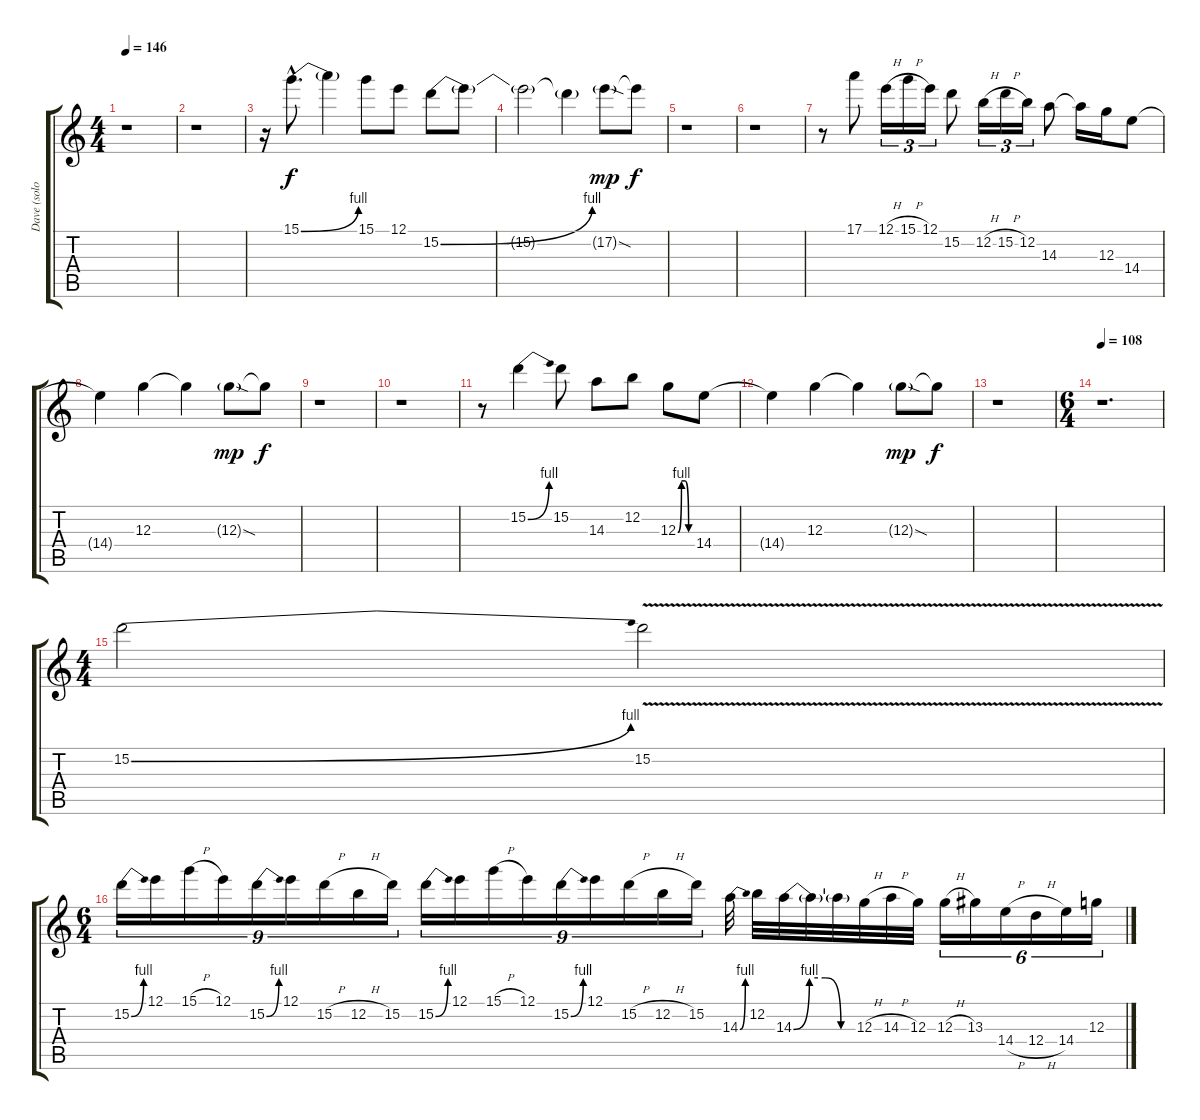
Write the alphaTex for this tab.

\track ("Dave (solo)" "Dave (solo") {instrument distortionguitar}
\staff {score tabs}
\tuning (E4 B3 G3 D3 A2 E2) {hide}
\ts (4 4)
\tempo 146
\clef g2
\ks c
r.1{dy f} |
r.1 |
r.16 15.1{be (bend 0 0 60 4) hac}.8{d} 15.1{t}.4 15.1.8 12.1.8 15.2{be (bend 0 0 60 4)}.8 15.2{t}.8 |
15.2{t}.2 15.2{t}.4 17.2{sod g}.8{dy mp} 17.2{t}.8{dy f} |
r.1 |
r.1 |
r.8 17.1.8 12.1{h}.16{tu (3 2)} 15.1{h}.16{tu (3 2)} 12.1.16{tu (3 2)} 15.2.8 12.2{h}.16{tu (3 2)} 15.2{h}.16{tu (3 2)} 12.2.16{tu (3 2)} 14.3.8 14.3{t}.16 12.3.16 14.4.8 |
14.4{t}.4 12.3.4 12.3{t}.4 12.3{sod g}.8{dy mp} 12.3{t}.8{dy f} |
r.1 |
r.1 |
r.8 15.2{be (bend 0 0 60 4)}.4 15.2.8 14.3.8 12.2.8 12.3{be (custom 0 0 15 4 30 4 45 0 60 0)}.8 14.4.8 |
14.4{t}.4 12.3.4 12.3{t}.4 12.3{sod g}.8{dy mp} 12.3{t}.8{dy f} |
r.1 |
\ts (6 4)
\tempo 108
r.1{d} |
\ts (4 4)
15.2{be (bend 0 0 60 4)}.2 15.2{v}.2 |
\ts (6 4)
15.2{be (bend 0 0 60 4)}.16{tu (9 8)} 12.1.16{tu (9 8)} 15.1{h}.16{tu (9 8)} 12.1.16{tu (9 8)} 15.2{be (bend 0 0 60 4)}.16{tu (9 8)} 12.1.16{tu (9 8)} 15.2{h}.16{tu (9 8)} 12.2{h}.16{tu (9 8)} 15.2.16{tu (9 8)} 15.2{be (bend 0 0 60 4)}.16{tu (9 8)} 12.1.16{tu (9 8)} 15.1{h}.16{tu (9 8)} 12.1.16{tu (9 8)} 15.2{be (bend 0 0 60 4)}.16{tu (9 8)} 12.1.16{tu (9 8)} 15.2{h}.16{tu (9 8)} 12.2{h}.16{tu (9 8)} 15.2.16{tu (9 8)} 14.3{be (bend 0 0 60 4)}.32 12.2.32 14.3{be (custom 0 0 15 4 30 4 45 0 60 0)}.32 14.3{t}.32 14.3{t}.32 12.3{h}.32 14.3{h}.32 12.3.32 12.3{h}.16{tu (6 4)} 13.3.16{tu (6 4)} 14.4{h}.16{tu (6 4)} 12.4{h}.16{tu (6 4)} 14.4.16{tu (6 4)} 12.3.16{tu (6 4)}
